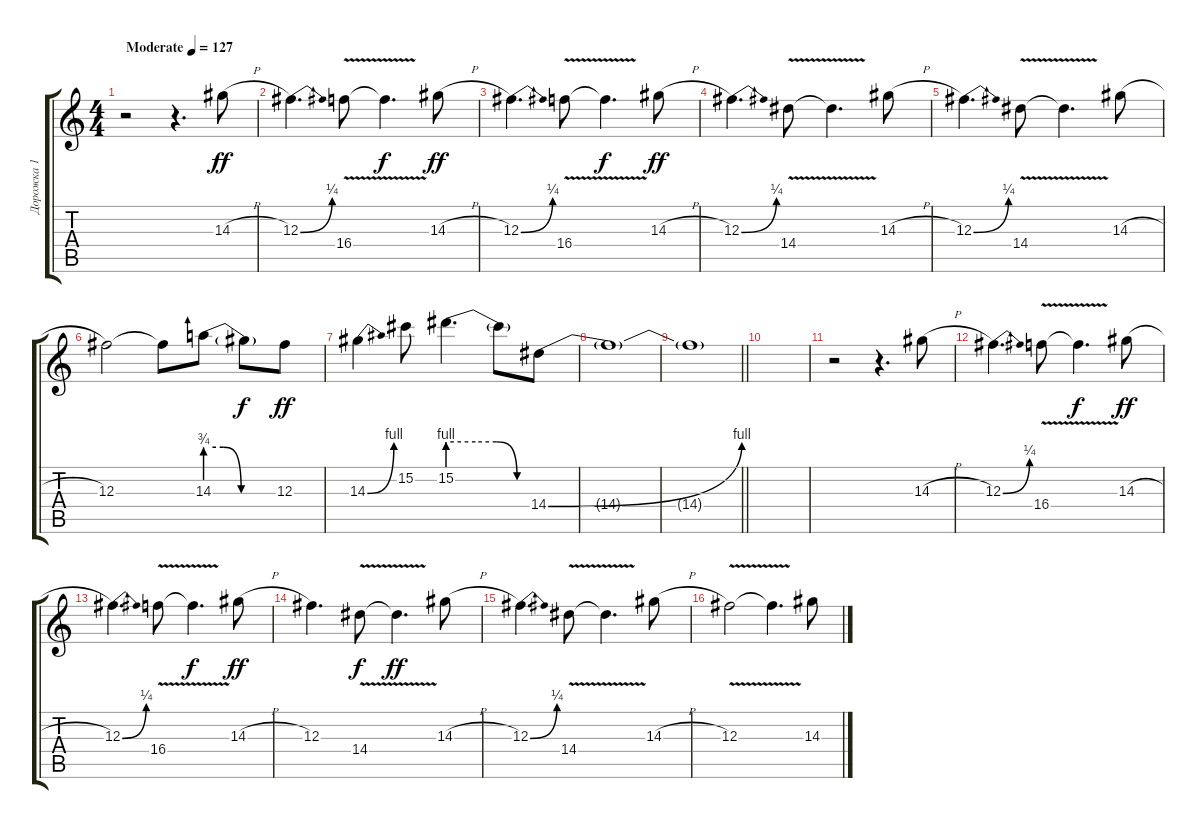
\track ("Дорожка 1" "Дорожка 1") {instrument overdrivenguitar}
\staff {score tabs}
\tuning (Eb4 Bb3 Gb3 Db3 Ab2 Eb2) {hide}
\ts (4 4)
\tempo (127 "Moderate")
\clef g2
\ks c
r.2{dy ff instrument overdrivenguitar} r.4{d} 14.3{h}.8 |
12.3{be (bend 0 0 60 1)}.4{d} 16.4{v}.8 16.4{t}.4{d dy f} 14.3{h}.8{dy ff} |
12.3{be (bend 0 0 60 1)}.4{d} 16.4{v}.8 16.4{t}.4{d dy f} 14.3{h}.8{dy ff} |
12.3{be (bend 0 0 60 1)}.4{d} 14.4{v}.8 14.4{t}.4{d} 14.3{h}.8 |
12.3{be (bend 0 0 60 1)}.4{d} 14.4{v}.8 14.4{t}.4{d} 14.3{h}.8 |
12.3.2 12.3{t}.8 14.3{be (custom 0 3 15 3 30 0 60 0)}.8 14.3{t}.8{dy f} 12.3.8{dy ff} |
14.3{be (bend 0 0 60 4)}.4 15.2.8 15.2{be (custom 0 4 20 4 35 4 50 0 60 0)}.4{d} 15.2{t}.8 14.4{be (bend 0 0 60 4)}.8 |
14.4{t}.1 |
\barLineRight lightlight
14.4{t}.1 |
|
r.2 r.4{d} 14.3{h}.8 |
12.3{be (bend 0 0 60 1)}.4{d} 16.4{v}.8 16.4{t}.4{d dy f} 14.3{h}.8{dy ff} |
12.3{be (bend 0 0 60 1)}.4{d} 16.4{v}.8 16.4{t}.4{d dy f} 14.3{h}.8{dy ff} |
12.3.4{d} 14.4{v}.8{dy f} 14.4{t}.4{d dy ff} 14.3{h}.8 |
12.3{be (bend 0 0 60 1)}.4{d} 14.4{v}.8 14.4{t}.4{d} 14.3{h}.8 |
12.3{v}.2 12.3{t}.4{d} 14.3{h}.8
